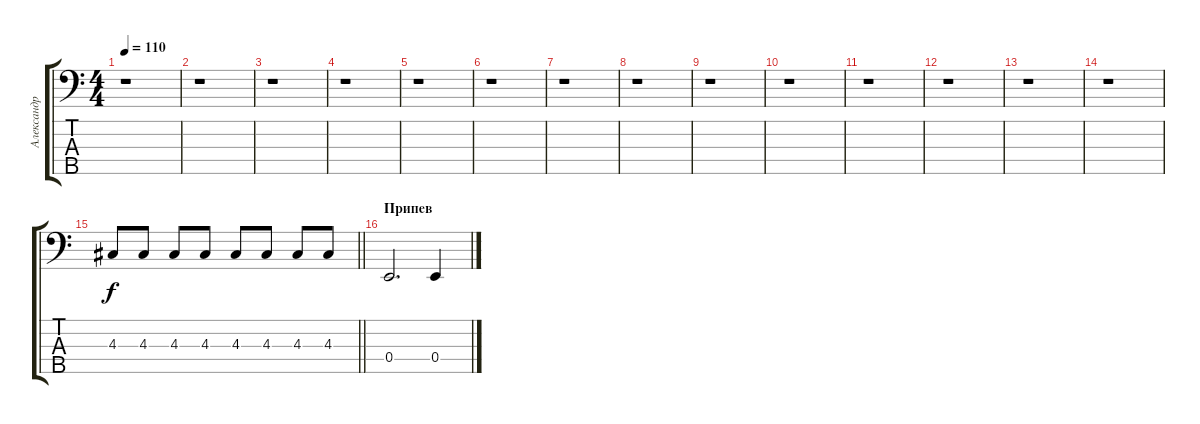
\track ("Александр Швец" "Александр ") {instrument electricbassfinger}
\staff {score tabs}
\tuning (G2 D2 A1 E1 B0) {hide}
\ts (4 4)
\tempo 110
\clef f4
\ks c
r.1{dy f} |
r.1 |
r.1 |
r.1 |
r.1 |
r.1 |
r.1 |
r.1 |
r.1 |
r.1 |
r.1 |
r.1 |
r.1 |
r.1 |
\barLineRight lightlight
4.3.8 4.3.8 4.3.8 4.3.8 4.3.8 4.3.8 4.3.8 4.3.8 |
\section ("" "Припев")
0.4.2{d} 0.4.4
